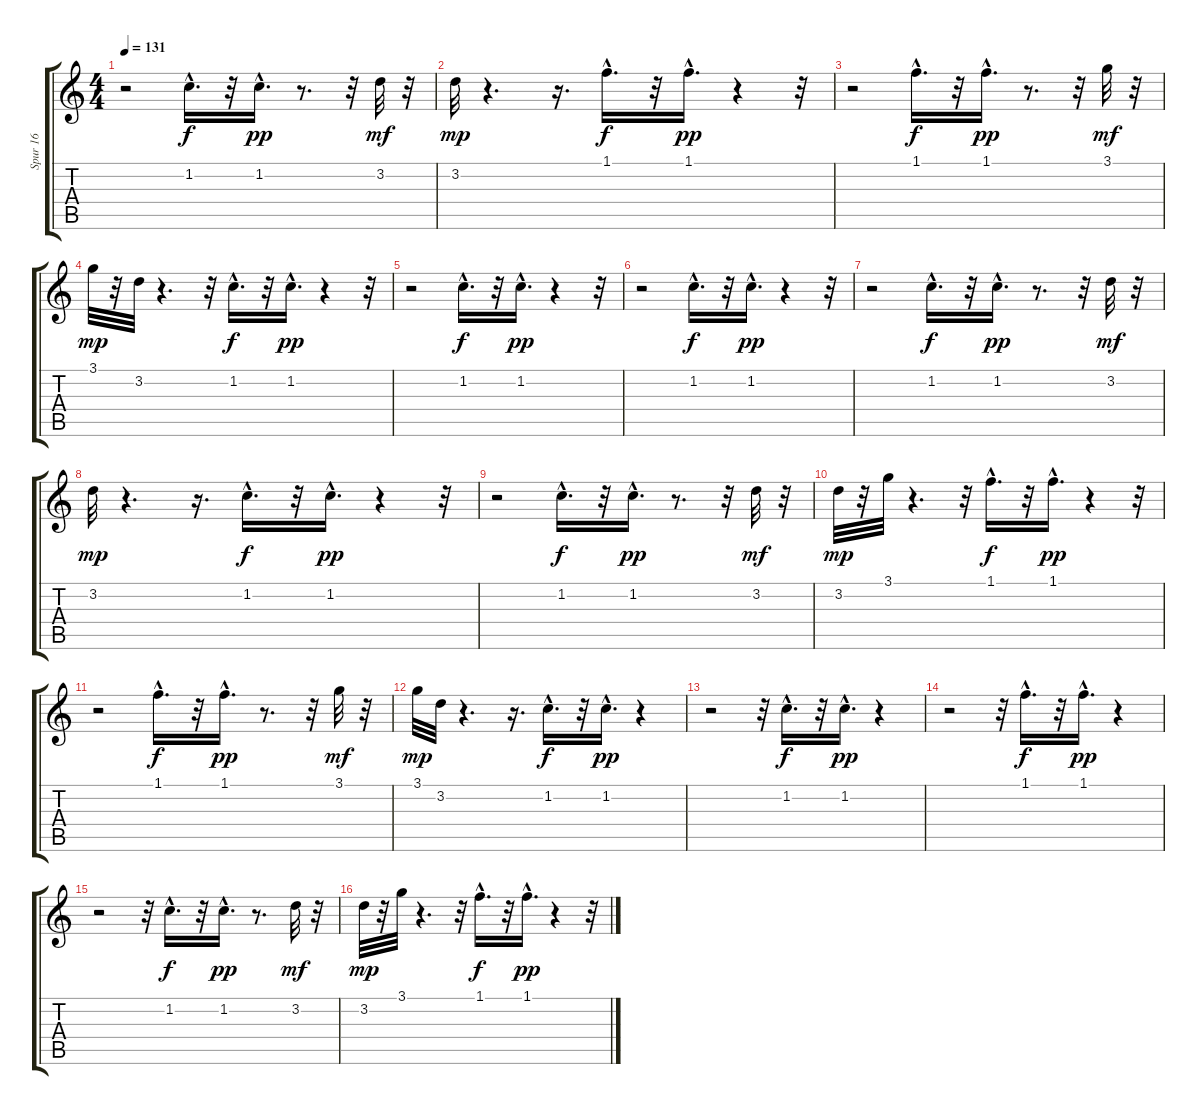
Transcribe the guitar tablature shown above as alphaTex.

\track ("Spur 16" "Spur 16") {instrument electricguitarclean}
\staff {score tabs}
\tuning (E4 B3 G3 D3 A2 E2) {hide}
\ts (4 4)
\tempo 131
\clef g2
\ks c
r.2{dy pp} 1.2{hac}.16{d dy f} r.32 1.2{hac}.16{d dy pp} r.8{d} r.32 3.2.32{dy mf} r.32 |
3.2.32{dy mp} r.4{d} r.16{d} 1.1{hac}.16{d dy f} r.32 1.1{hac}.16{d dy pp} r.4 r.32 |
r.2 1.1{hac}.16{d dy f} r.32 1.1{hac}.16{d dy pp} r.8{d} r.32 3.1.32{dy mf} r.32 |
3.1.32{dy mp} r.32 3.2.32 r.4{d} r.32 1.2{hac}.16{d dy f} r.32 1.2{hac}.16{d dy pp} r.4 r.32 |
r.2 1.2{hac}.16{d dy f} r.32 1.2{hac}.16{d dy pp} r.4 r.32 |
r.2 1.2{hac}.16{d dy f} r.32 1.2{hac}.16{d dy pp} r.4 r.32 |
r.2 1.2{hac}.16{d dy f} r.32 1.2{hac}.16{d dy pp} r.8{d} r.32 3.2.32{dy mf} r.32 |
3.2.32{dy mp} r.4{d} r.16{d} 1.2{hac}.16{d dy f} r.32 1.2{hac}.16{d dy pp} r.4 r.32 |
r.2 1.2{hac}.16{d dy f} r.32 1.2{hac}.16{d dy pp} r.8{d} r.32 3.2.32{dy mf} r.32 |
3.2.32{dy mp} r.32 3.1.32 r.4{d} r.32 1.1{hac}.16{d dy f} r.32 1.1{hac}.16{d dy pp} r.4 r.32 |
r.2 1.1{hac}.16{d dy f} r.32 1.1{hac}.16{d dy pp} r.8{d} r.32 3.1.32{dy mf} r.32 |
3.1.32{dy mp} 3.2.32 r.4{d} r.16{d} 1.2{hac}.16{d dy f} r.32 1.2{hac}.16{d dy pp} r.4 |
r.2 r.32 1.2{hac}.16{d dy f} r.32 1.2{hac}.16{d dy pp} r.4 |
r.2 r.32 1.1{hac}.16{d dy f} r.32 1.1{hac}.16{d dy pp} r.4 |
r.2 r.32 1.2{hac}.16{d dy f} r.32 1.2{hac}.16{d dy pp} r.8{d} 3.2.32{dy mf} r.32 |
3.2.32{dy mp} r.32 3.1.32 r.4{d} r.32 1.1{hac}.16{d dy f} r.32 1.1{hac}.16{d dy pp} r.4 r.32
